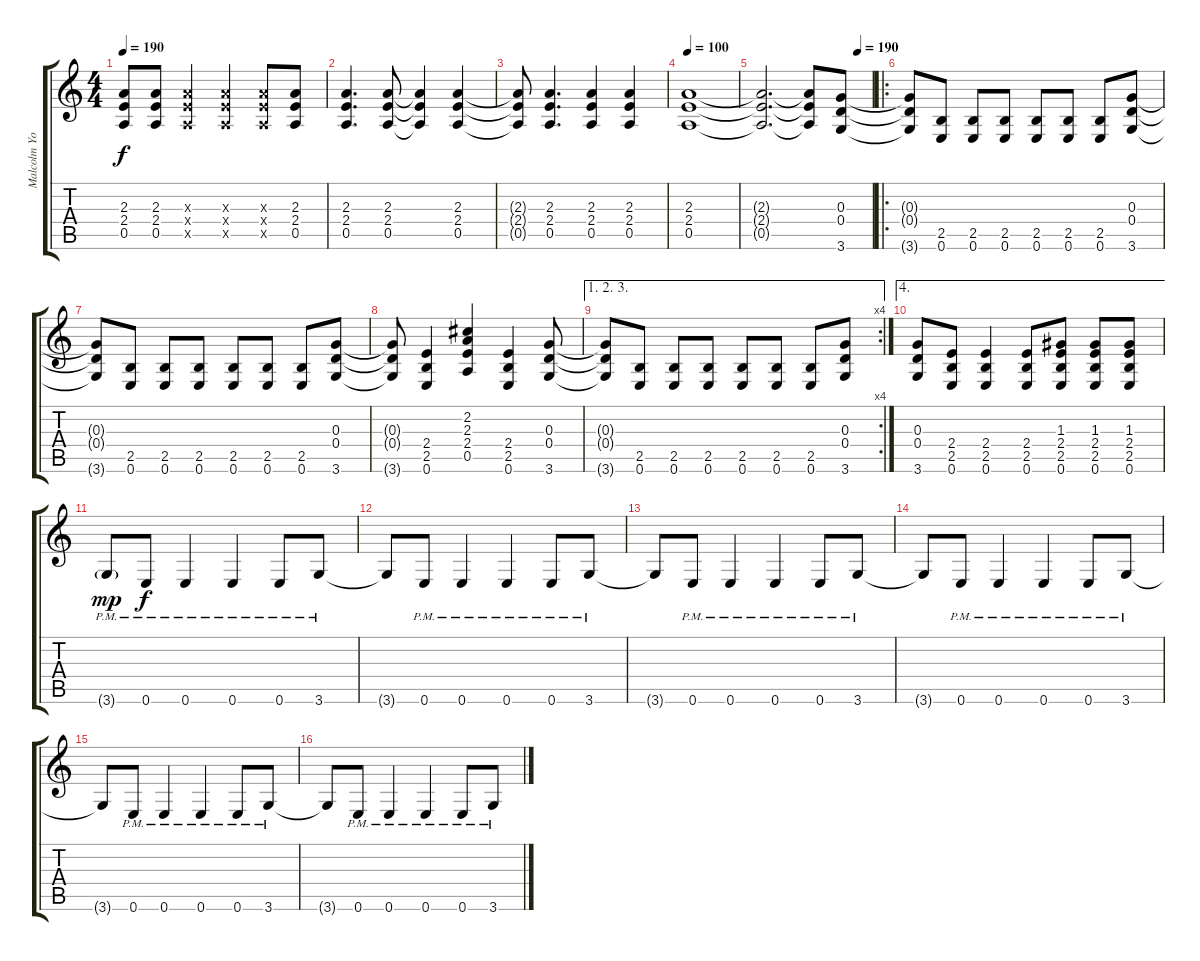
\track ("Malcolm Young (Rhythm Guitar)" "Malcolm Yo") {instrument overdrivenguitar}
\staff {score tabs}
\tuning (E4 B3 G3 D3 A2 E2) {hide}
\ts (4 4)
\tempo 190
\clef g2
\ks c
(2.3{t} 2.4{t} 0.5{t}).8{dy f} (2.3 2.4 0.5).8 (2.3{x} 2.4{x} 0.5{x}).4 (2.3{x} 2.4{x} 0.5{x}).4 (2.3{x} 2.4{x} 0.5{x}).8 (2.3 2.4 0.5).8 |
(2.3 2.4 0.5).4{d} (2.3 2.4 0.5).8 (2.3{t} 2.4{t} 0.5{t}).4 (2.3 2.4 0.5).4 |
(2.3{t} 2.4{t} 0.5{t}).8 (2.3 2.4 0.5).4{d} (2.3 2.4 0.5).4 (2.3 2.4 0.5).4 |
\tempo 100
(2.3 2.4 0.5).1 |
\tempo (190 0.875)
(2.3{t} 2.4{t} 0.5{t}).2{d} (2.3{t} 2.4{t} 0.5{t}).8 (0.3 0.4 3.6).8 |
\ro
(0.3{t} 0.4{t} 3.6{t}).8 (2.5 0.6).8 (2.5 0.6).8 (2.5 0.6).8 (2.5 0.6).8 (2.5 0.6).8 (2.5 0.6).8 (0.3 0.4 3.6).8 |
(0.3{t} 0.4{t} 3.6{t}).8 (2.5 0.6).8 (2.5 0.6).8 (2.5 0.6).8 (2.5 0.6).8 (2.5 0.6).8 (2.5 0.6).8 (0.3 0.4 3.6).8 |
(0.3{t} 0.4{t} 3.6{t}).8 (2.4 2.5 0.6).4 (2.2 2.3 2.4 0.5).4 (2.4 2.5 0.6).4 (0.3 0.4 3.6).8 |
\ae (1 2 3)
\rc 4
(0.3{t} 0.4{t} 3.6{t}).8 (2.5 0.6).8 (2.5 0.6).8 (2.5 0.6).8 (2.5 0.6).8 (2.5 0.6).8 (2.5 0.6).8 (0.3 0.4 3.6).8 |
\ae 4
(0.3 0.4 3.6).8 (2.4 2.5 0.6).8 (2.4 2.5 0.6).4 (2.4 2.5 0.6).8 (1.3 2.4 2.5 0.6).8 (1.3 2.4 2.5 0.6).8 (1.3 2.4 2.5 0.6).8 |
3.6{g pm}.8{dy mp volume 8 instrument electricguitarclean} 0.6{pm}.8{dy f} 0.6{pm}.4 0.6{pm}.4 0.6{pm}.8 3.6{pm}.8 |
3.6{t}.8 0.6{pm}.8 0.6{pm}.4 0.6{pm}.4 0.6{pm}.8 3.6{pm}.8 |
3.6{t}.8 0.6{pm}.8 0.6{pm}.4 0.6{pm}.4 0.6{pm}.8 3.6{pm}.8 |
3.6{t}.8 0.6{pm}.8 0.6{pm}.4 0.6{pm}.4 0.6{pm}.8 3.6{pm}.8 |
3.6{t}.8 0.6{pm}.8 0.6{pm}.4 0.6{pm}.4 0.6{pm}.8 3.6{pm}.8 |
3.6{t}.8 0.6{pm}.8 0.6{pm}.4 0.6{pm}.4 0.6{pm}.8 3.6{pm}.8
